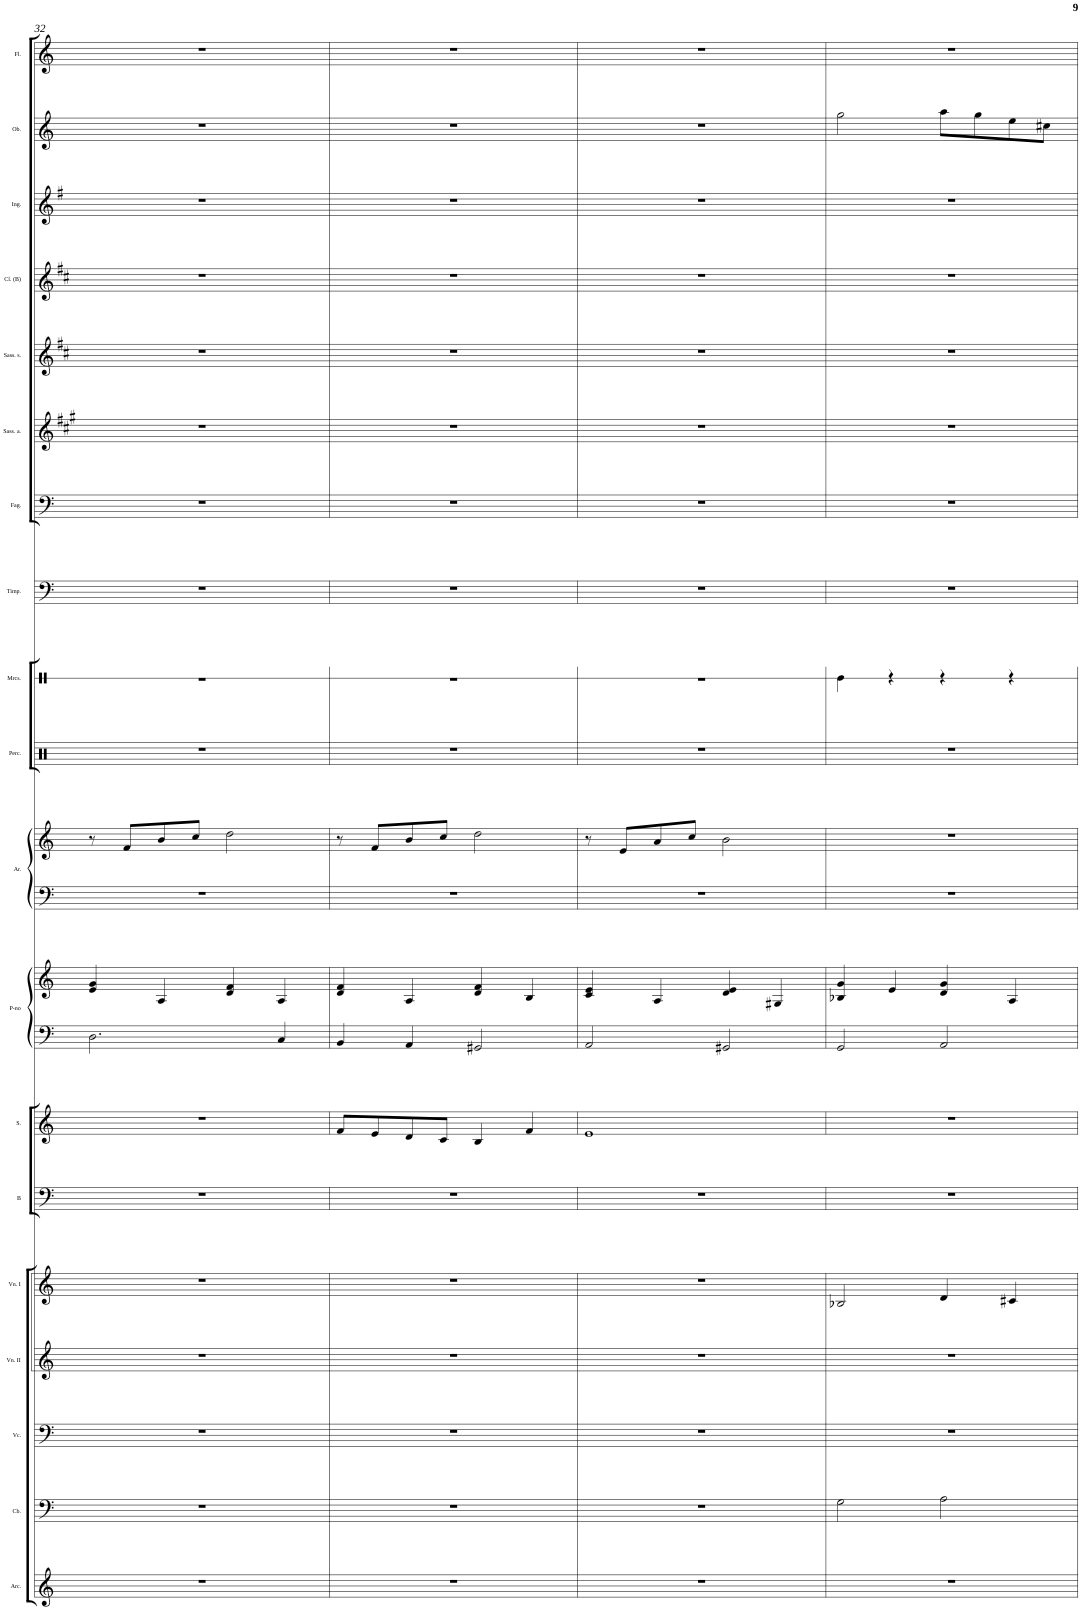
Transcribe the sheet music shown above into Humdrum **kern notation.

**kern	**kern	**kern	**kern	**kern	**kern	**kern	**kern	**kern	**kern	**kern	**kern	**kern	**kern	**kern	**kern	**kern	**kern	**kern	**kern	**kern
*part19	*part18	*part17	*part16	*part15	*part14	*part13	*part12	*part12	*part11	*part11	*part10	*part9	*part8	*part7	*part6	*part5	*part4	*part3	*part2	*part1
*staff21	*staff20	*staff19	*staff18	*staff17	*staff16	*staff15	*staff14	*staff13	*staff12	*staff11	*staff10	*staff9	*staff8	*staff7	*staff6	*staff5	*staff4	*staff3	*staff2	*staff1
*I"Archi	*I"Contrabass	*I"Violoncello	*I"Violino II	*I"Violino I	*I"Basso	*I"Soprano	*I"Piano	*	*I"Arpa	*	*I"Percussion	*I"Maracas	*I"Timpani	*I"Fagotto	*I"Sassofono alto	*I"Sassofono soprano	*I"Clarinetto in B	*I"Inglese	*I"Oboe	*I"Flauto
*I'Arc.	*I'Cb.	*I'Vc.	*I'Vn. II	*I'Vn. I	*I'B	*I'S.	*I'P-no	*	*I'Ar.	*	*I'Perc.	*I'Mrcs.	*I'Timp.	*I'Fag.	*I'Sass. a.	*I'Sass. s.	*I'Cl. (B)	*I'Ing.	*I'Ob.	*I'Fl.
!!LO:PB:g=z
*clefG2	*clefF4	*clefF4	*clefG2	*clefG2	*clefF4	*clefG2	*clefF4	*clefG2	*clefF4	*clefG2	*clefX	*clefX	*clefF4	*clefF4	*clefG2	*clefG2	*clefG2	*clefG2	*clefG2	*clefG2
*	*Trd7c12	*	*	*	*	*	*	*	*	*	*	*	*	*	*Trd5c9	*Trd1c2	*Trd1c2	*Trd4c7	*	*
*k[]	*k[]	*k[]	*k[]	*k[]	*k[]	*k[]	*k[]	*k[]	*k[]	*k[]	*k[]	*k[]	*k[]	*k[]	*k[f#c#g#]	*k[f#c#]	*k[f#c#]	*k[f#]	*k[]	*k[]
*M4/4	*M4/4	*M4/4	*M4/4	*M4/4	*M4/4	*M4/4	*M4/4	*M4/4	*M4/4	*M4/4	*M4/4	*M4/4	*M4/4	*M4/4	*M4/4	*M4/4	*M4/4	*M4/4	*M4/4	*M4/4
=32	=32	=32	=32	=32	=32	=32	=32	=32	=32	=32	=32	=32	=32	=32	=32	=32	=32	=32	=32	=32
1r	1r	1r	1r	1r	1r	1r	2.D\	4e/ 4g/	1r	8r	1r	1r	1r	1r	1r	1r	1r	1r	1r	1r
.	.	.	.	.	.	.	.	.	.	8f/L	.	.	.	.	.	.	.	.	.	.
.	.	.	.	.	.	.	.	4A/	.	8b/	.	.	.	.	.	.	.	.	.	.
.	.	.	.	.	.	.	.	.	.	8cc/J	.	.	.	.	.	.	.	.	.	.
.	.	.	.	.	.	.	.	4d/ 4f/	.	2dd\	.	.	.	.	.	.	.	.	.	.
.	.	.	.	.	.	.	4C/	4A/	.	.	.	.	.	.	.	.	.	.	.	.
=33	=33	=33	=33	=33	=33	=33	=33	=33	=33	=33	=33	=33	=33	=33	=33	=33	=33	=33	=33	=33
1r	1r	1r	1r	1r	1r	8f/L	4BB/	4d/ 4f/	1r	8r	1r	1r	1r	1r	1r	1r	1r	1r	1r	1r
.	.	.	.	.	.	8e/	.	.	.	8f/L	.	.	.	.	.	.	.	.	.	.
.	.	.	.	.	.	8d/	4AA/	4A/	.	8b/	.	.	.	.	.	.	.	.	.	.
.	.	.	.	.	.	8c/J	.	.	.	8cc/J	.	.	.	.	.	.	.	.	.	.
.	.	.	.	.	.	4B/	2GG#X/	4d/ 4f/	.	2dd\	.	.	.	.	.	.	.	.	.	.
.	.	.	.	.	.	4f/	.	4B/	.	.	.	.	.	.	.	.	.	.	.	.
=34	=34	=34	=34	=34	=34	=34	=34	=34	=34	=34	=34	=34	=34	=34	=34	=34	=34	=34	=34	=34
1r	1r	1r	1r	1r	1r	1e	2AA/	4c/ 4e/	1r	8r	1r	1r	1r	1r	1r	1r	1r	1r	1r	1r
.	.	.	.	.	.	.	.	.	.	8e/L	.	.	.	.	.	.	.	.	.	.
.	.	.	.	.	.	.	.	4A/	.	8a/	.	.	.	.	.	.	.	.	.	.
.	.	.	.	.	.	.	.	.	.	8cc/J	.	.	.	.	.	.	.	.	.	.
.	.	.	.	.	.	.	2GG#X/	4d/ 4e/	.	2b\	.	.	.	.	.	.	.	.	.	.
.	.	.	.	.	.	.	.	4G#X/	.	.	.	.	.	.	.	.	.	.	.	.
=35	=35	=35	=35	=35	=35	=35	=35	=35	=35	=35	=35	=35	=35	=35	=35	=35	=35	=35	=35	=35
1r	2G\	1r	1r	2B-X/	1r	1r	2GG/	4B-X/ 4g/	1r	1r	1r	4Re\	1r	1r	1r	1r	1r	1r	2gg\	1r
.	.	.	.	.	.	.	.	4e/	.	.	.	4r	.	.	.	.	.	.	.	.
.	2A\	.	.	4d/	.	.	2AA/	4d/ 4g/	.	.	.	4r	.	.	.	.	.	.	8aa\L	.
.	.	.	.	.	.	.	.	.	.	.	.	.	.	.	.	.	.	.	8gg\	.
.	.	.	.	4c#X/	.	.	.	4A/	.	.	.	4r	.	.	.	.	.	.	8ee\	.
.	.	.	.	.	.	.	.	.	.	.	.	.	.	.	.	.	.	.	8cc#X\J	.
=	=	=	=	=	=	=	=	=	=	=	=	=	=	=	=	=	=	=	=	=
*-	*-	*-	*-	*-	*-	*-	*-	*-	*-	*-	*-	*-	*-	*-	*-	*-	*-	*-	*-	*-
